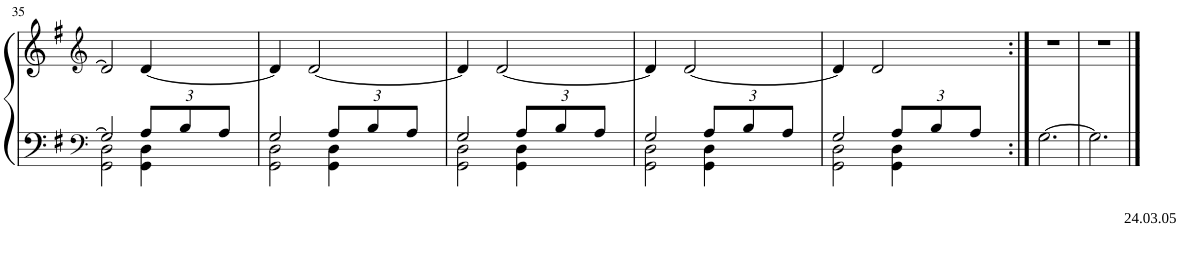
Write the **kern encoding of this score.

**kern	**kern
*part1	*part1
*staff2	*staff1
*I"unbenannt	*
!!LO:PB:g=z
*clefF4	*clefG2
*k[f#]	*k[f#]
*M3/4	*M3/4
=35	=35
*^	*
2G/]	2GG\ 2D\	2d/]
*Xbrackettup	*	*
12A/L	4GG\ 4D\	[4d/
12B/	.	.
12A/J	.	.
=36	=36	=36
2G/	2GG\ 2D\	4d/]
.	.	[2d/
12A/L	4GG\ 4D\	.
12B/	.	.
12A/J	.	.
=37	=37	=37
2G/	2GG\ 2D\	4d/]
.	.	[2d/
12A/L	4GG\ 4D\	.
12B/	.	.
12A/J	.	.
=38	=38	=38
2G/	2GG\ 2D\	4d/]
.	.	[2d/
12A/L	4GG\ 4D\	.
12B/	.	.
12A/J	.	.
=39	=39	=39
2G/	2GG\ 2D\	4d/]
.	.	2d/
12A/L	4GG\ 4D\	.
12B/	.	.
12A/J	.	.
*v	*v	*
=40:|!	=40:|!
[2.G\	2.r
=41	=41
!LO:TX:b:t=24.03.05	!
2.G\]	2.r
==	==
*-	*-
